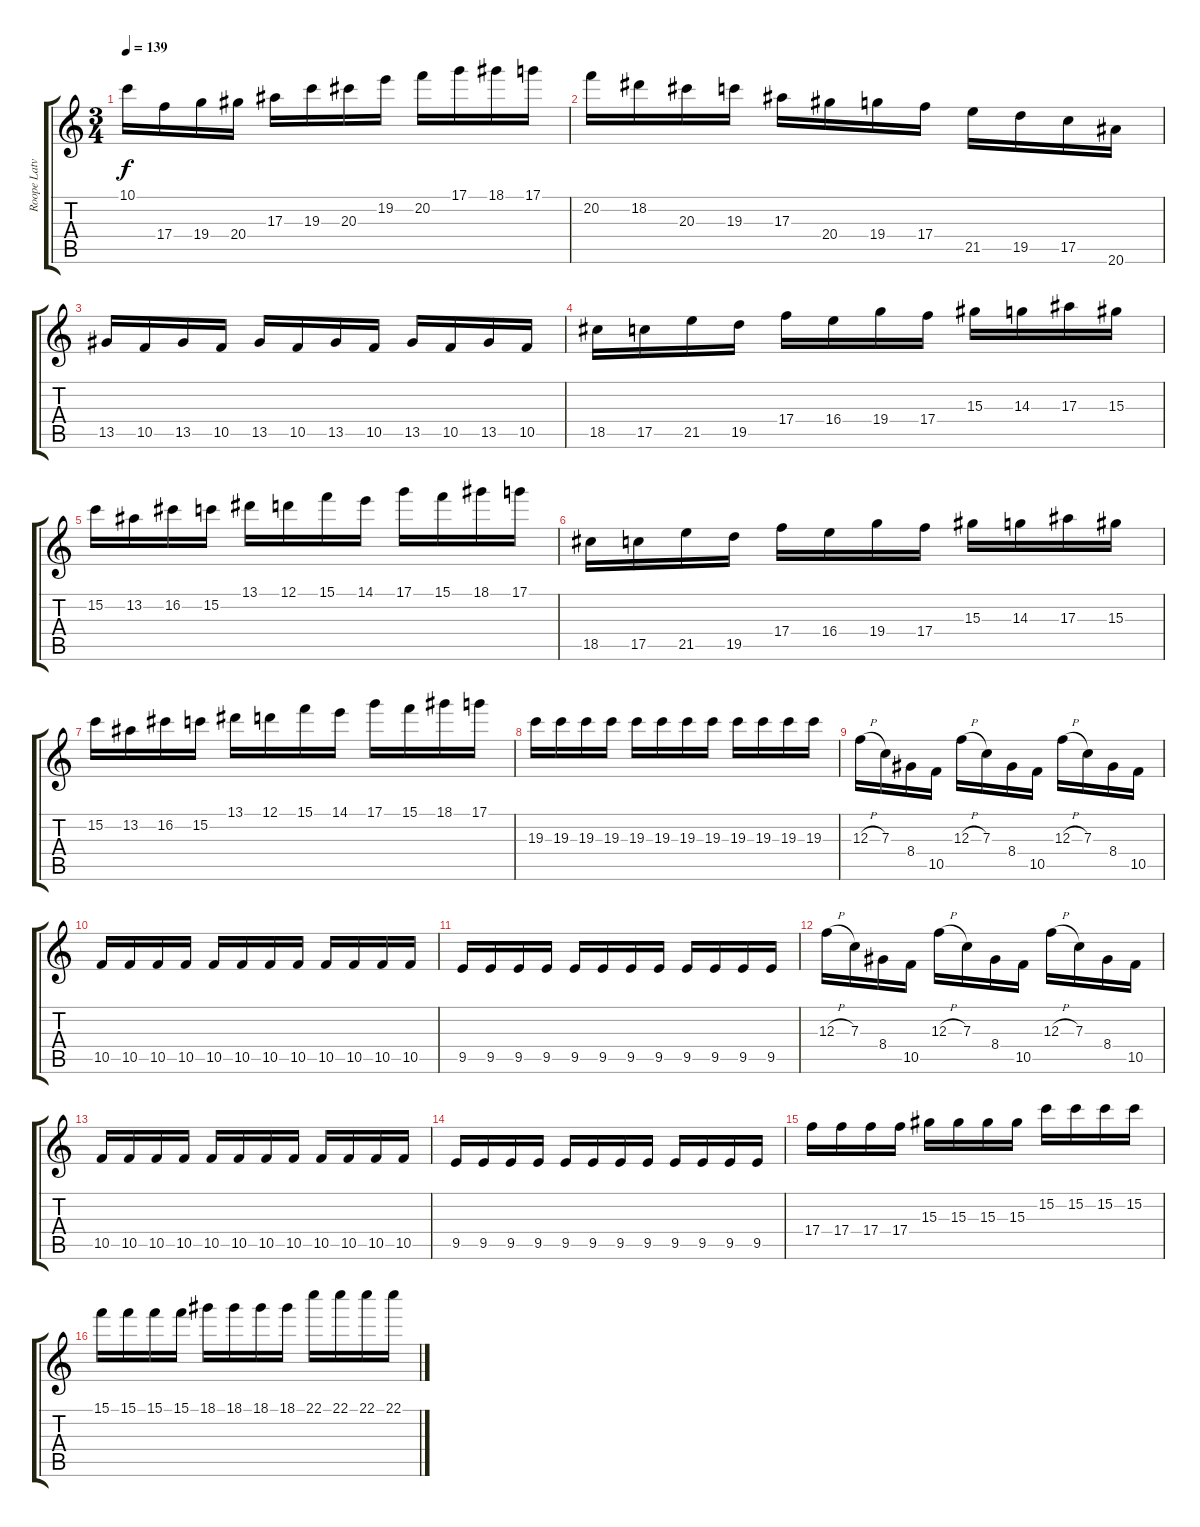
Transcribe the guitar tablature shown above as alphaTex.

\track ("Roope Latvala" "Roope Latv") {instrument distortionguitar}
\staff {score tabs}
\tuning (D4 A3 F3 C3 G2 D2) {hide}
\ts (3 4)
\tempo 139
\clef g2
\ks c
10.1.16{dy f} 17.4.16 19.4.16 20.4.16 17.3.16 19.3.16 20.3.16 19.2.16 20.2.16 17.1.16 18.1.16 17.1.16 |
20.2.16 18.2.16 20.3.16 19.3.16 17.3.16 20.4.16 19.4.16 17.4.16 21.5.16 19.5.16 17.5.16 20.6.16 |
13.5.16 10.5.16 13.5.16 10.5.16 13.5.16 10.5.16 13.5.16 10.5.16 13.5.16 10.5.16 13.5.16 10.5.16 |
18.5.16 17.5.16 21.5.16 19.5.16 17.4.16 16.4.16 19.4.16 17.4.16 15.3.16 14.3.16 17.3.16 15.3.16 |
15.2.16 13.2.16 16.2.16 15.2.16 13.1.16 12.1.16 15.1.16 14.1.16 17.1.16 15.1.16 18.1.16 17.1.16 |
18.5.16 17.5.16 21.5.16 19.5.16 17.4.16 16.4.16 19.4.16 17.4.16 15.3.16 14.3.16 17.3.16 15.3.16 |
15.2.16 13.2.16 16.2.16 15.2.16 13.1.16 12.1.16 15.1.16 14.1.16 17.1.16 15.1.16 18.1.16 17.1.16 |
19.3.16 19.3.16 19.3.16 19.3.16 19.3.16 19.3.16 19.3.16 19.3.16 19.3.16 19.3.16 19.3.16 19.3.16 |
12.3{h}.16 7.3.16 8.4.16 10.5.16 12.3{h}.16 7.3.16 8.4.16 10.5.16 12.3{h}.16 7.3.16 8.4.16 10.5.16 |
10.5.16 10.5.16 10.5.16 10.5.16 10.5.16 10.5.16 10.5.16 10.5.16 10.5.16 10.5.16 10.5.16 10.5.16 |
9.5.16 9.5.16 9.5.16 9.5.16 9.5.16 9.5.16 9.5.16 9.5.16 9.5.16 9.5.16 9.5.16 9.5.16 |
12.3{h}.16 7.3.16 8.4.16 10.5.16 12.3{h}.16 7.3.16 8.4.16 10.5.16 12.3{h}.16 7.3.16 8.4.16 10.5.16 |
10.5.16 10.5.16 10.5.16 10.5.16 10.5.16 10.5.16 10.5.16 10.5.16 10.5.16 10.5.16 10.5.16 10.5.16 |
9.5.16 9.5.16 9.5.16 9.5.16 9.5.16 9.5.16 9.5.16 9.5.16 9.5.16 9.5.16 9.5.16 9.5.16 |
17.4.16 17.4.16 17.4.16 17.4.16 15.3.16 15.3.16 15.3.16 15.3.16 15.2.16 15.2.16 15.2.16 15.2.16 |
15.1.16 15.1.16 15.1.16 15.1.16 18.1.16 18.1.16 18.1.16 18.1.16 22.1.16 22.1.16 22.1.16 22.1.16
